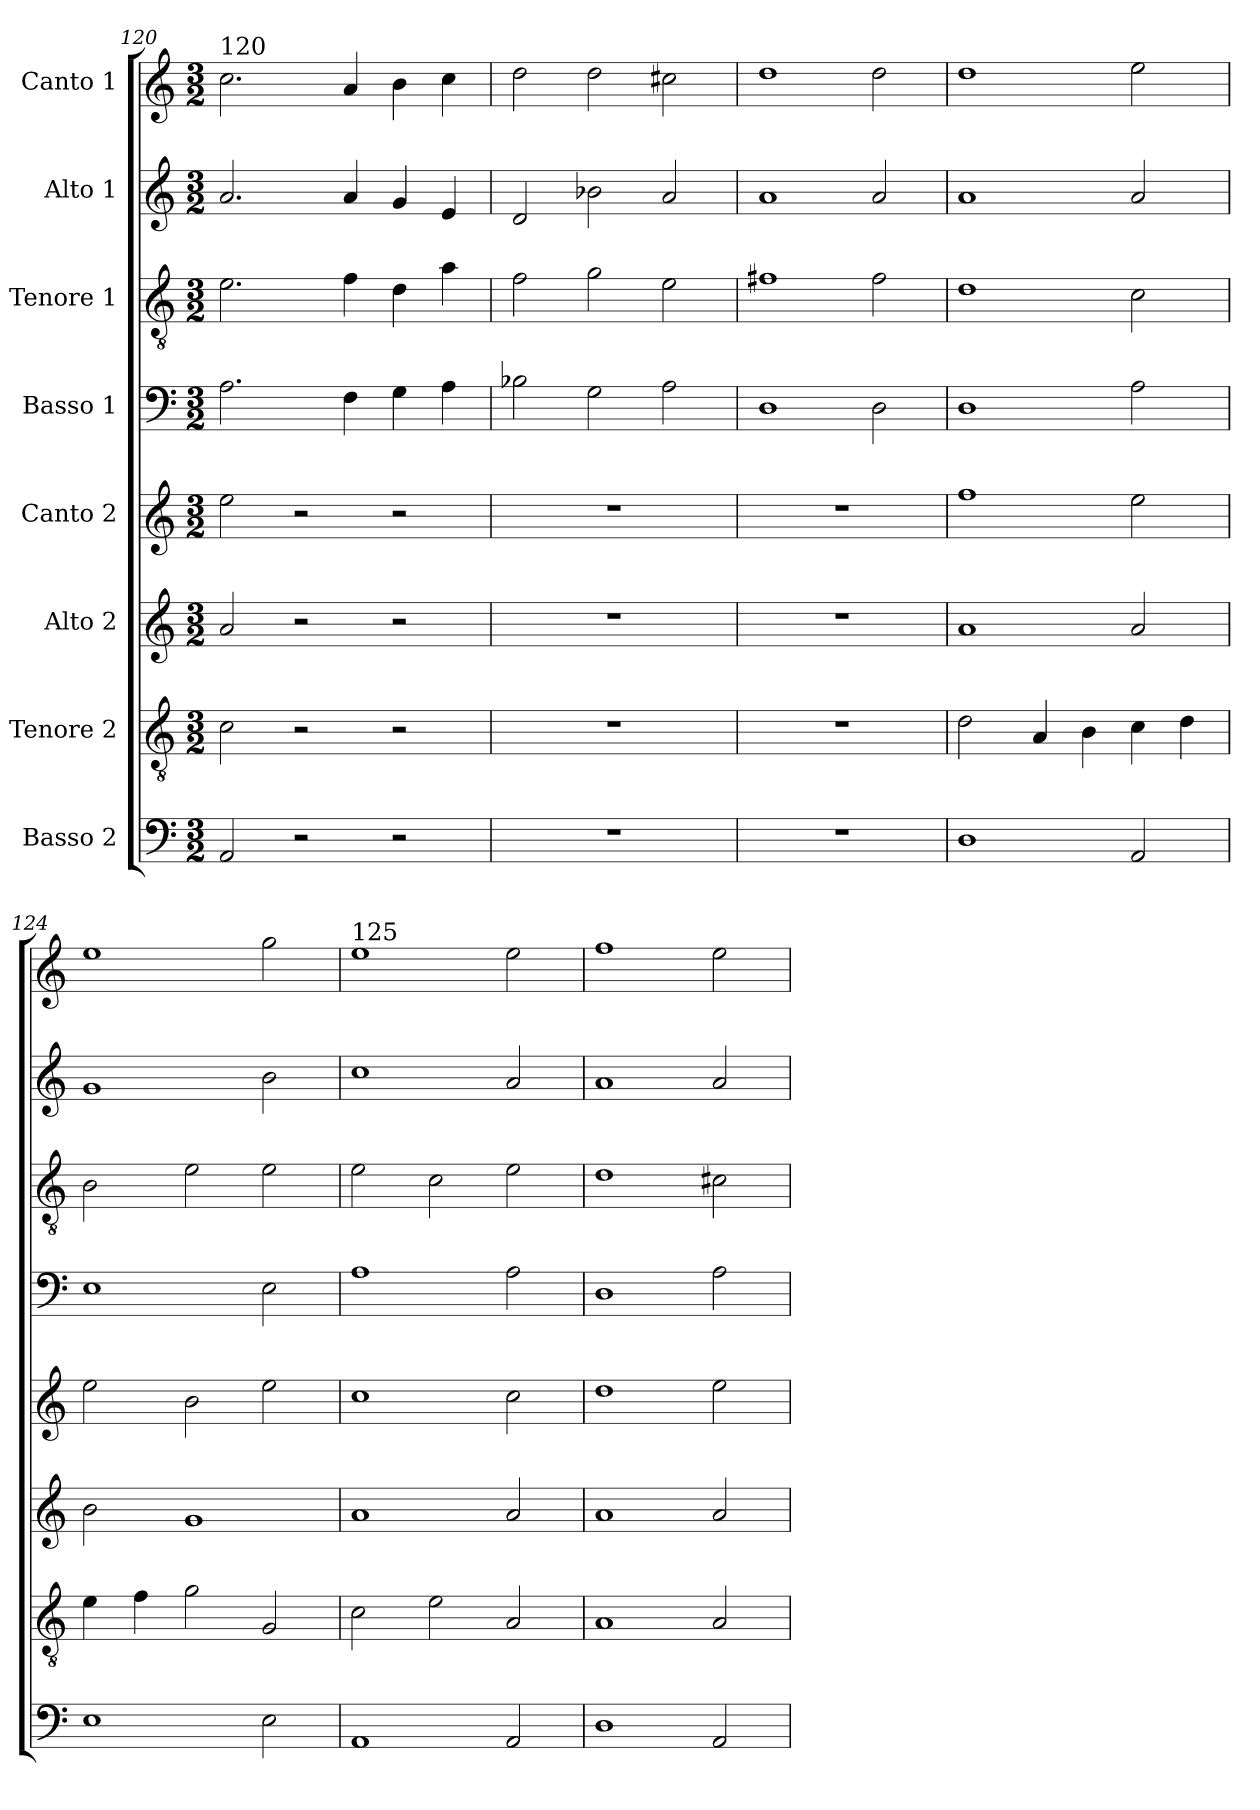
**kern	**kern	**kern	**kern	**kern	**kern	**kern	**kern
*part8	*part7	*part6	*part5	*part4	*part3	*part2	*part1
*staff8	*staff7	*staff6	*staff5	*staff4	*staff3	*staff2	*staff1
*I"Basso 2	*I"Tenore 2	*I"Alto 2	*I"Canto 2	*I"Basso 1	*I"Tenore 1	*I"Alto 1	*I"Canto 1
*clefF4	*clefGv2	*clefG2	*clefG2	*clefF4	*clefGv2	*clefG2	*clefG2
*k[]	*k[]	*k[]	*k[]	*k[]	*k[]	*k[]	*k[]
*M3/2	*M3/2	*M3/2	*M3/2	*M3/2	*M3/2	*M3/2	*M3/2
=120	=120	=120	=120	=120	=120	=120	=120
!	!	!	!	!	!	!	!LO:TX:a:t=120
2AA/	2c\	2a/	2ee\	2.A\	2.e\	2.a/	2.cc\
2r	2r	2r	2r	.	.	.	.
.	.	.	.	4F\	4f\	4a/	4a/
2r	2r	2r	2r	4G\	4d\	4g/	4b\
.	.	.	.	4A\	4a\	4e/	4cc\
=121	=121	=121	=121	=121	=121	=121	=121
1.r	1.r	1.r	1.r	2B-X\	2f\	2d/	2dd\
.	.	.	.	2G\	2g\	2b-X\	2dd\
.	.	.	.	2A\	2e\	2a/	2cc#X\
!!LO:LB:g=z
=122	=122	=122	=122	=122	=122	=122	=122
1.r	1.r	1.r	1.r	1D	1f#X	1a	1dd
.	.	.	.	2D\	2f#\	2a/	2dd\
=123	=123	=123	=123	=123	=123	=123	=123
1D	2d\	1a	1ff	1D	1d	1a	1dd
.	4A/	.	.	.	.	.	.
.	4B\	.	.	.	.	.	.
2AA/	4c\	2a/	2ee\	2A\	2c\	2a/	2ee\
.	4d\	.	.	.	.	.	.
=124	=124	=124	=124	=124	=124	=124	=124
1E	4e\	2b\	2ee\	1E	2B\	1g	1ee
.	4f\	.	.	.	.	.	.
.	2g\	1g	2b\	.	2e\	.	.
2E\	2G/	.	2ee\	2E\	2e\	2b\	2gg\
=125	=125	=125	=125	=125	=125	=125	=125
!	!	!	!	!	!	!	!LO:TX:a:t=125
1AA	2c\	1a	1cc	1A	2e\	1cc	1ee
.	2e\	.	.	.	2c\	.	.
2AA/	2A/	2a/	2cc\	2A\	2e\	2a/	2ee\
=126	=126	=126	=126	=126	=126	=126	=126
1D	1A	1a	1dd	1D	1d	1a	1ff
2AA/	2A/	2a/	2ee\	2A\	2c#X\	2a/	2ee\
=	=	=	=	=	=	=	=
*-	*-	*-	*-	*-	*-	*-	*-
